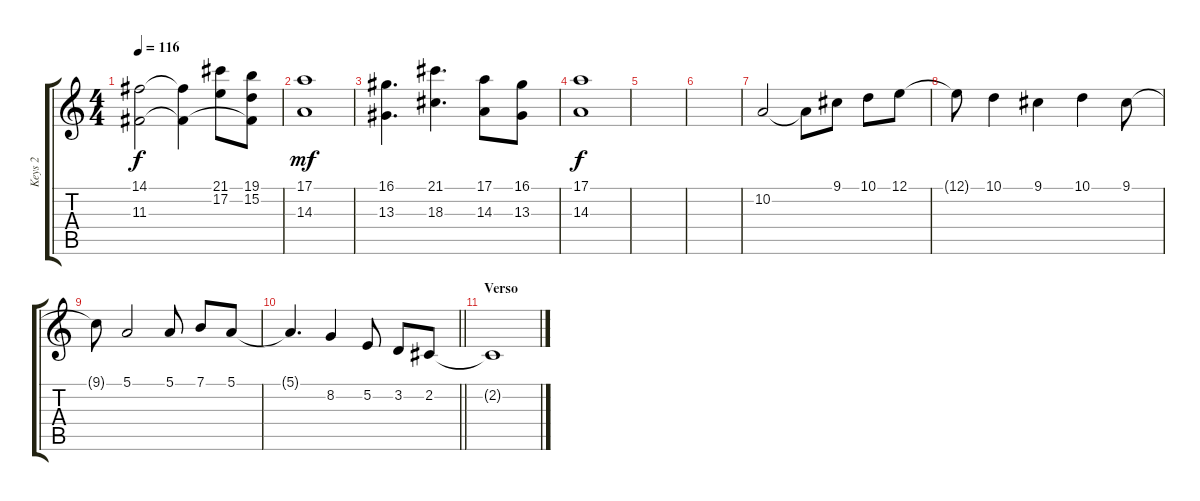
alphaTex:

\track ("Keys 2" "Keys 2") {instrument stringensemble1}
\staff {score tabs}
\tuning (E4 B3 G3 D3 A2 E2) {hide}
\ts (4 4)
\tempo 116
\clef g2
\ks c
(14.1{t} 11.3{t}).2{dy f} (14.1{t} 11.3{t}).4 (21.1 17.2).8 (19.1 15.2 11.3{t}).8 |
(17.1 14.3).1{dy mf} |
(16.1 13.3).4{d} (21.1 18.3).4{d} (17.1 14.3).8 (16.1 13.3).8 |
(17.1 14.3).1{dy f} |
|
|
10.2.2{volume 7} 10.2{t}.8 9.1.8 10.1.8 12.1.8 |
12.1{t}.8 10.1.4 9.1.4 10.1.4 9.1.8 |
9.1{t}.8 5.1.2 5.1.8 7.1.8 5.1.8 |
\barLineRight lightlight
5.1{t}.4{d} 8.2.4 5.2.8 3.2.8 2.2.8 |
\section ("" "Verso")
2.2{t}.1
